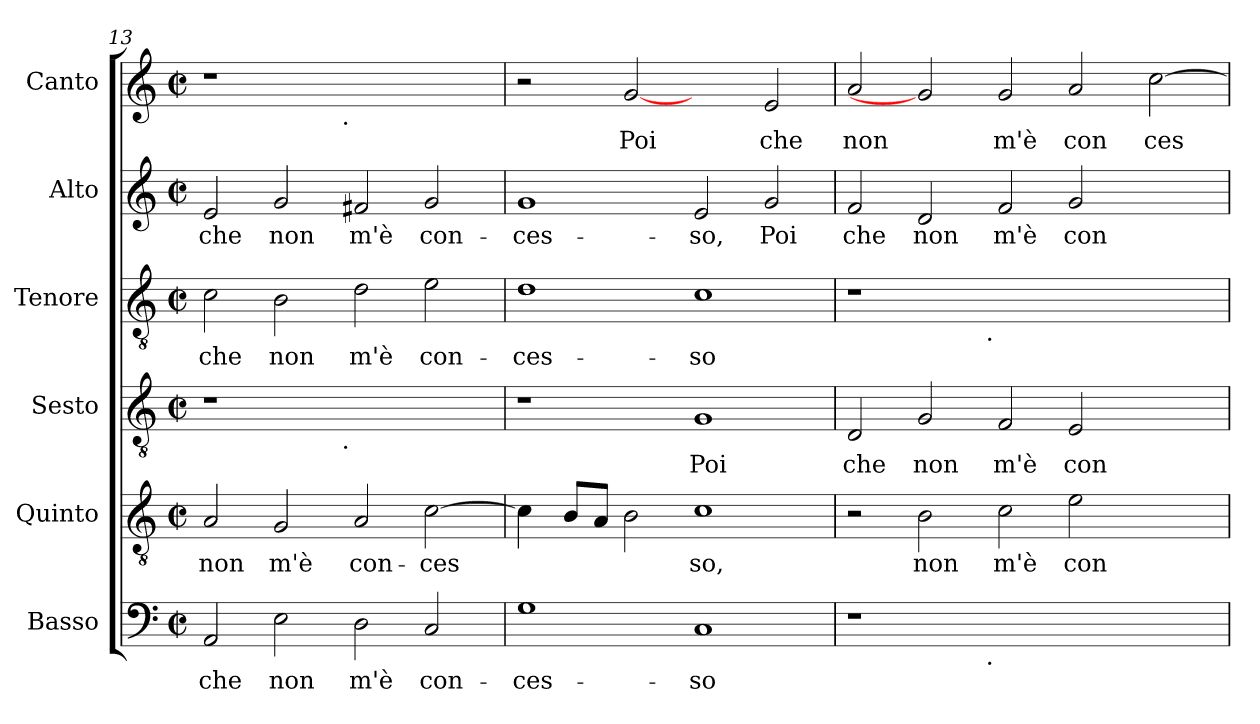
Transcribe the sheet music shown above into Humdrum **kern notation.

**kern	**text	**kern	**text	**kern	**text	**kern	**text	**kern	**text	**kern	**text
*part6	*part6	*part5	*part5	*part4	*part4	*part3	*part3	*part2	*part2	*part1	*part1
*staff6	*staff6	*staff5	*staff5	*staff4	*staff4	*staff3	*staff3	*staff2	*staff2	*staff1	*staff1
*I"Basso	*	*I"Quinto	*	*I"Sesto	*	*I"Tenore	*	*I"Alto	*	*I"Canto	*
*clefF4	*	*clefGv2	*	*clefGv2	*	*clefGv2	*	*clefG2	*	*clefG2	*
*k[]	*	*k[]	*	*k[]	*	*k[]	*	*k[]	*	*k[]	*
*C:	*	*C:	*	*C:	*	*C:	*	*C:	*	*C:	*
*M2/2	*	*M2/2	*	*M2/2	*	*M2/2	*	*M2/2	*	*M2/2	*
*met(c|)	*	*met(c|)	*	*met(c|)	*	*met(c|)	*	*met(c|)	*	*met(c|)	*
=13	=13	=13	=13	=13	=13	=13	=13	=13	=13	=13	=13
!	!LO:LY:b	!	!LO:LY:b:cj	!	!	!	!LO:LY:b:cj	!	!LO:LY:b:cj	!	!
*	*	*	*	*^	*	*	*	*	*	*^	*
2AA/	che	2A/	non	1r	2ryy	.	2c\	che	2e/	che	1r	2ryy	.
!	!LO:LY:b	!	!LO:LY:b:cj	!	!	!	!	!LO:LY:b:cj	!	!LO:LY:b:cj	!	!	!
2E\	non	2G/	m'è	.	4...ryy	.	2B\	non	2g/	non	.	4...ryy	.
!	!	!	!	!	!	!	!	!	!	!	!	!LO:TX:b:t=.	!
!	!	!	!	!	!LO:TX:b:t=.	!	!	!	!	!	!	!	!
.	.	.	.	.	1ryy	.	.	.	.	.	.	1ryy	.
!	!LO:LY:b	!	!LO:LY:b:cj	!	!	!	!	!LO:LY:b:cj	!	!LO:LY:b:cj	!	!	!
2D\	m'è	2A/	con-	1ryy	.	.	2d\	m'è	2f#X/	m'è	1ryy	.	.
!	!LO:LY:b	!	!LO:LY:b:cj	!	!	!	!	!LO:LY:b:cj	!	!LO:LY:b:cj	!	!	!
2C/	con-	[>2c\	-ces-	.	.	.	2e\	con-	2g/	con-	.	.	.
.	.	.	.	.	32ryy	.	.	.	.	.	.	32ryy	.
=14	=14	=14	=14	=14	=14	=14	=14	=14	=14	=14	=14	=14	=14
!	!LO:LY:b	!	!LO:LY:b:cj	!	!	!	!	!LO:LY:b:cj	!	!LO:LY:b:cj	!	!	!
*	*	*	*	*v	*v	*	*	*	*	*	*v	*v	*
1G	-ces-	4c\]	--	1r	.	1d	-ces-	1g	-ces-	2r	.
!	!	!	!LO:LY:b:cj	!	!	!	!	!	!	!	!
.	.	8B/L	--	.	.	.	.	.	.	.	.
!	!	!	!LO:LY:b:cj	!	!	!	!	!	!	!	!
.	.	8A/J	--	.	.	.	.	.	.	.	.
!	!	!	!LO:LY:b:cj	!	!	!	!	!	!	!	!LO:LY:b
.	.	2B\	--	.	.	.	.	.	.	[2g	Poi
!	!LO:LY:b	!	!LO:LY:b:cj	!	!LO:LY:b:cj	!	!LO:LY:b:cj	!	!LO:LY:b:cj	!	!
1C	-so	1c	-so,	1G	Poi	1c	-so	2e/	-so,	2ryy	.
!	!	!	!	!	!	!	!	!	!LO:LY:b:cj	!	!LO:LY:b
.	.	.	.	.	.	.	.	2g/	Poi	2e/	che
=15	=15	=15	=15	=15	=15	=15	=15	=15	=15	=15	=15
!	!	!	!	!	!LO:LY:b:cj	!	!	!	!LO:LY:b:cj	!	!LO:LY:b
*^	*	*	*	*	*	*^	*	*	*	*	*
1r	2ryy	.	2r	.	2D/	che	1r	2ryy	.	2f/	che	2a/	non
!	!	!	!	!LO:LY:b:cj	!	!LO:LY:b:cj	!	!	!	!	!LO:LY:b:cj	!	!
.	4...ryy	.	2B\	non	2G/	non	.	4...ryy	.	2d/	non	2g]	.
!	!	!	!	!	!	!	!	!LO:TX:b:t=.	!	!	!	!	!
!	!LO:TX:b:t=.	!	!	!	!	!	!	!	!	!	!	!	!
.	1ryy	.	.	.	.	.	.	1ryy	.	.	.	.	.
!	!	!	!	!LO:LY:b:cj	!	!LO:LY:b:cj	!	!	!	!	!LO:LY:b:cj	!	!LO:LY:b
1.ryy	.	.	2c\	m'è	2F/	m'è	1.ryy	.	.	2f/	m'è	2g/	m'è
!	!	!	!	!LO:LY:b:cj	!	!LO:LY:b:cj	!	!	!	!	!LO:LY:b:cj	!	!LO:LY:b
.	.	.	2e\	con-	2E/	con-	.	.	.	2g/	con-	2a/	con
.	2ryy	.	.	.	.	.	.	2ryy	.	.	.	.	.
!	!	!	!	!	!	!	!	!	!	!	!	!	!LO:LY:b
.	.	.	2ryy	.	2ryy	.	.	.	.	2ryy	.	[>2cc\	ces
.	32ryy	.	.	.	.	.	.	32ryy	.	.	.	.	.
*v	*v	*	*	*	*	*	*v	*v	*	*	*	*	*
=	=	=	=	=	=	=	=	=	=	=	=
*-	*-	*-	*-	*-	*-	*-	*-	*-	*-	*-	*-
